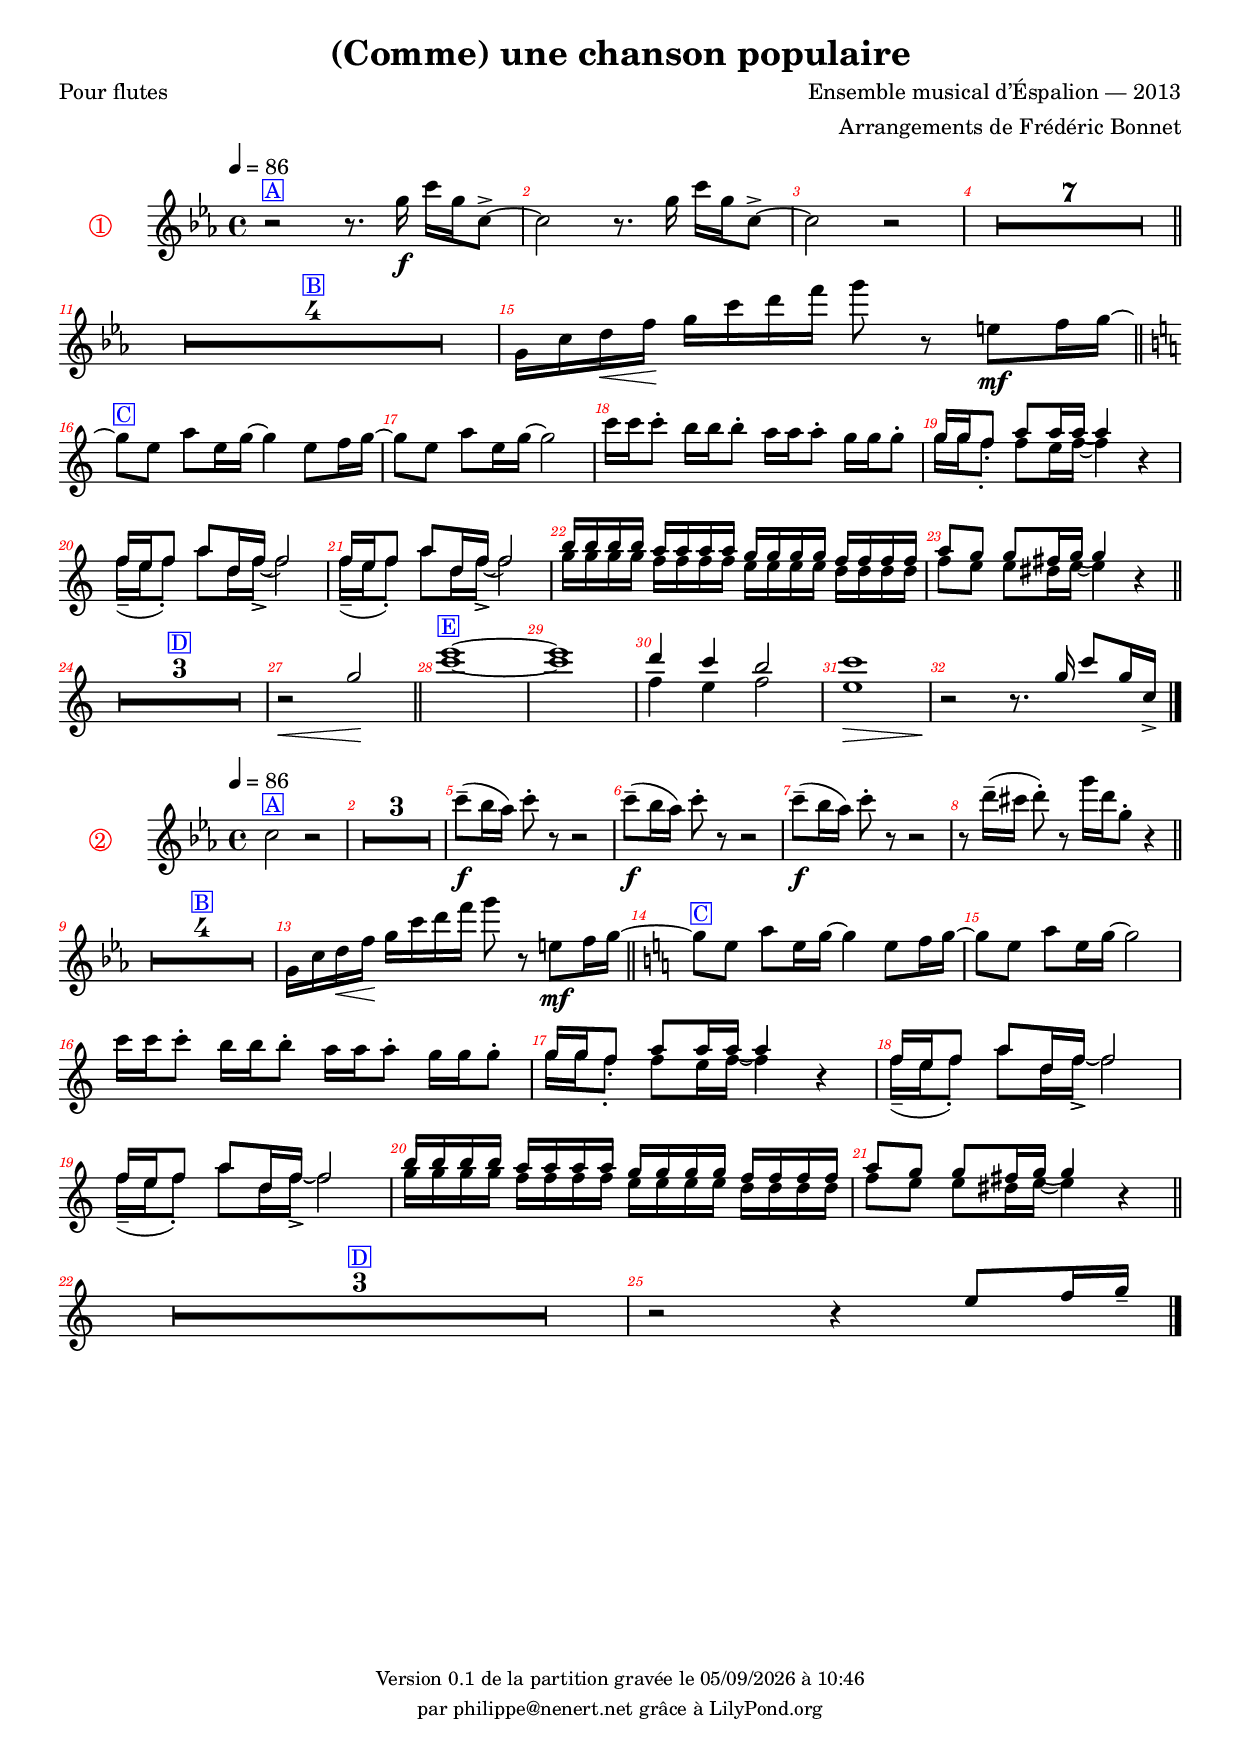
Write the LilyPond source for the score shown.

\version "2.17.26"

setTITLE	= "(Comme) une chanson populaire"
setPOET		= "Pour flutes"
setREVISION	= "0.1"
setTAGLINEnbl	= 1

\include "header.ily"
#(set-global-staff-size 19)


%%%%%%%%%%%%%%%%%%%%%%%%%%%%%%%%%%%%%%%%%%%%%%%%%%%%%%%%%%%%%%%%%%%%%%%%%%%%%%%%%%%
%%%%% LA MUSIQUE
%%%%%%%%%%%%%%%%%%%%%%%%%%%%%%%%%%%%%%%%%%%%%%%%%%%%%%%%%%%%%%%%%%%%%%%%%%%%%%%%%%%
musicAA	= {
	r2^\markup	{ \with-color #blue \box A }				%01
		r8.	sol16\f	do	sol	do,8~->
	|do2	r8.	sol'16	do	sol	do,8~->				%02
	|do2	r								%03
	|R1*7									%04
}
musicAB	= {
	R1*4^\markup	{ \with-color #blue \box B }				%11
	sol16	do	re\<	fa\!
		sol	do	re	fa
		sol8	r	mi,\mf	fa16	sol~				|%15
}
musicAC	= {
	sol8^\markup	{ \with-color #blue \box C }				
		mi	la	mi16	sol~	sol4	mi8	fa16	sol~	|%16
	sol8	mi	la	mi16	sol~	sol2				|%17
	do16	do	do8-.	si16	si	si8-.
		la16	la	la8-.	sol16	sol	sol8-.			|%18
	\stemUp
	|sol16	sol	fa8-.	la	la16	la~	la4	r		%19
	|fa16	mi	fa8	la	re,16	fa~->	fa2			%20
	|fa16	mi	fa8	la	re,16	fa~->	fa2			%21
	|si16	si	si	si	la	la	la	la		%22
		sol	sol	sol	sol	fa	fa	fa	fa
	|la8	sol	sol	fad16	sol~	sol4	r			%23
}
musicAD	= {
	R1*3^\markup	{ \with-color #blue \box D }				%24
	r2\<	sol\!								%27
}
musicAE	= {
	mi'1~^\markup	{ \with-color #blue \box E }				%28
	|mi1									%29
	|re4	do	si2							%30
	|do1\>									%31
	|r2\!	r8.	sol16	do8	sol16	do,->				%32
}
musicAone= \relative do''' { 
	\include "../all/score_barnumber.ly"
	\override MultiMeasureRest.expand-limit = #2
	\tempo	4=86
	\time	4/4

	\key	mib	\major
	\musicAA			\bar "||"
	\break
	\musicAB			\bar "||"
	\break
	\key	do	\major
	\musicAC			\bar "||"
	\break
	\musicAD			\bar "||"
	\musicAE			\bar "|."
}
musicAtwo= \relative do''' {
	s1*18
	sol16	sol	fa8-.	fa	mi16	fa~	fa4	s		%19
	|fa16--(	mi	fa8-.)	la	re,16	fa~->	fa2		%20
	|fa16--(	mi	fa8-.)	la	re,16	fa~->	fa2		%21
	|sol16	sol	sol	sol	fa	fa	fa	fa		%22
		mi	mi	mi	mi	re	re	re	re
	|fa8	mi	mi	red16	mi~	mi4	s			%23
	s1*4									%24
	do'1~									%28
	|do1									%29
	|fa,4	mi	fa2							%30
	|mi1									%31
}

%%%%%%%%%%%%%%%%%%%%%%%%%%%%%%%%%%%%%%%%%%%%%%%%%%%%%%%%%%%%%%%%%%%%%%%%%%%%%%%%%%%%

musicBA	= {
	do2^\markup	{ \with-color #blue \box A }	r			|%01
	R1*3									%02
	do'8--[(\f	sib16	lab])	do8-.	r	r2			|%05
	do8--[(\f	sib16	lab])	do8-.	r	r2			|%06
	do8--[(\f	sib16	lab])	do8-.	r	r2			|%06
	r8	re16--(	dod	re8-.)	r	sol16	re	sol,8-.	r4	|%07
}
musicBD	= {
	R1*3^\markup	{ \with-color #blue \box D }				%22
	r2	r4	mi8	fa16	sol--					%25
}
musicBone= \relative do'' {
	\include "../all/score_barnumber.ly"
	\override MultiMeasureRest.expand-limit = #2
	\tempo	4=86
	\time	4/4

	\key	mib	\major
	\musicBA			\bar "||"
	\break
	\relative do'' { \musicAB }	\bar "||"
	\key	do	\major
	\musicAC			\bar "||"
	\break
	\musicBD			\bar "|."

}
musicBtwo= \relative do''' {
	s1*16
	sol16	sol	fa8-.	fa	mi16	fa~	fa4	s		|%17
	fa16--(	mi	fa8-.)	la	re,16	fa~->	fa2			|%18
	fa16--(	mi	fa8-.)	la	re,16	fa~->	fa2			|%19
	sol16	sol	sol	sol	fa	fa	fa	fa
		mi	mi	mi	mi	re	re	re	re	|%20
	fa8	mi	mi	red16	mi~	mi4	s			|%21
}


%%%%%%%%%%%%%%%%%%%%%%%%%%%%%%%%%%%%%%%%%%%%%%%%%%%%%%%%%%%%%%%%%%%%%%%%%%%%%%%%%%%
%%%%% LA PARTITION
%%%%%%%%%%%%%%%%%%%%%%%%%%%%%%%%%%%%%%%%%%%%%%%%%%%%%%%%%%%%%%%%%%%%%%%%%%%%%%%%%%%
% \markup { \vspace #1 }
\new Staff
	\with { instrumentName = \markup { \with-color #red \circle 1 } }
<<
	\new Voice	{		\musicAone }
	\new Voice	{ \voiceTwo	\musicAtwo }
>>
% \markup { \vspace #0.5 }
\new Staff
	\with { instrumentName = \markup { \with-color #red \circle 2 } }
<<
	\new Voice	{		\musicBone }
	\new Voice	{ \voiceTwo	\musicBtwo }
>>
